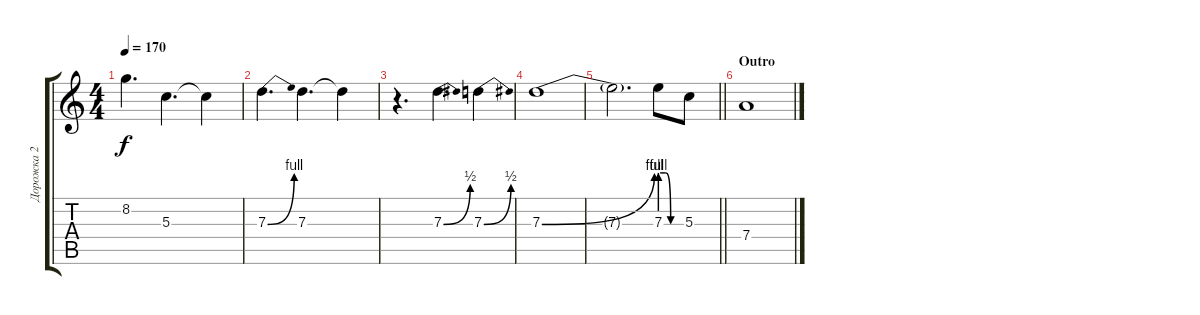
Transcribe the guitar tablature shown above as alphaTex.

\track ("Дорожка 2" "Дорожка 2") {instrument acousticguitarsteel}
\staff {score tabs}
\tuning (E4 B3 G3 D3 A2 E2) {hide}
\ts (4 4)
\tempo 170
\clef g2
\ks c
8.2.4{d dy f} 5.3.4{d} 5.3{t}.4 |
7.3{be (bend 0 0 60 4)}.4{d} 7.3.4{d} 7.3{t}.4 |
r.4{d} 7.3{be (bend 0 0 60 2)}.4{d} 7.3{be (bend 0 0 60 2)}.4 |
7.3{be (bend 0 0 60 4)}.1 |
\barLineRight lightlight
7.3{t}.2{d} 7.3{be (custom 0 4 15 4 30 0 60 0)}.8 5.3.8 |
\section ("" "Outro")
7.4.1
